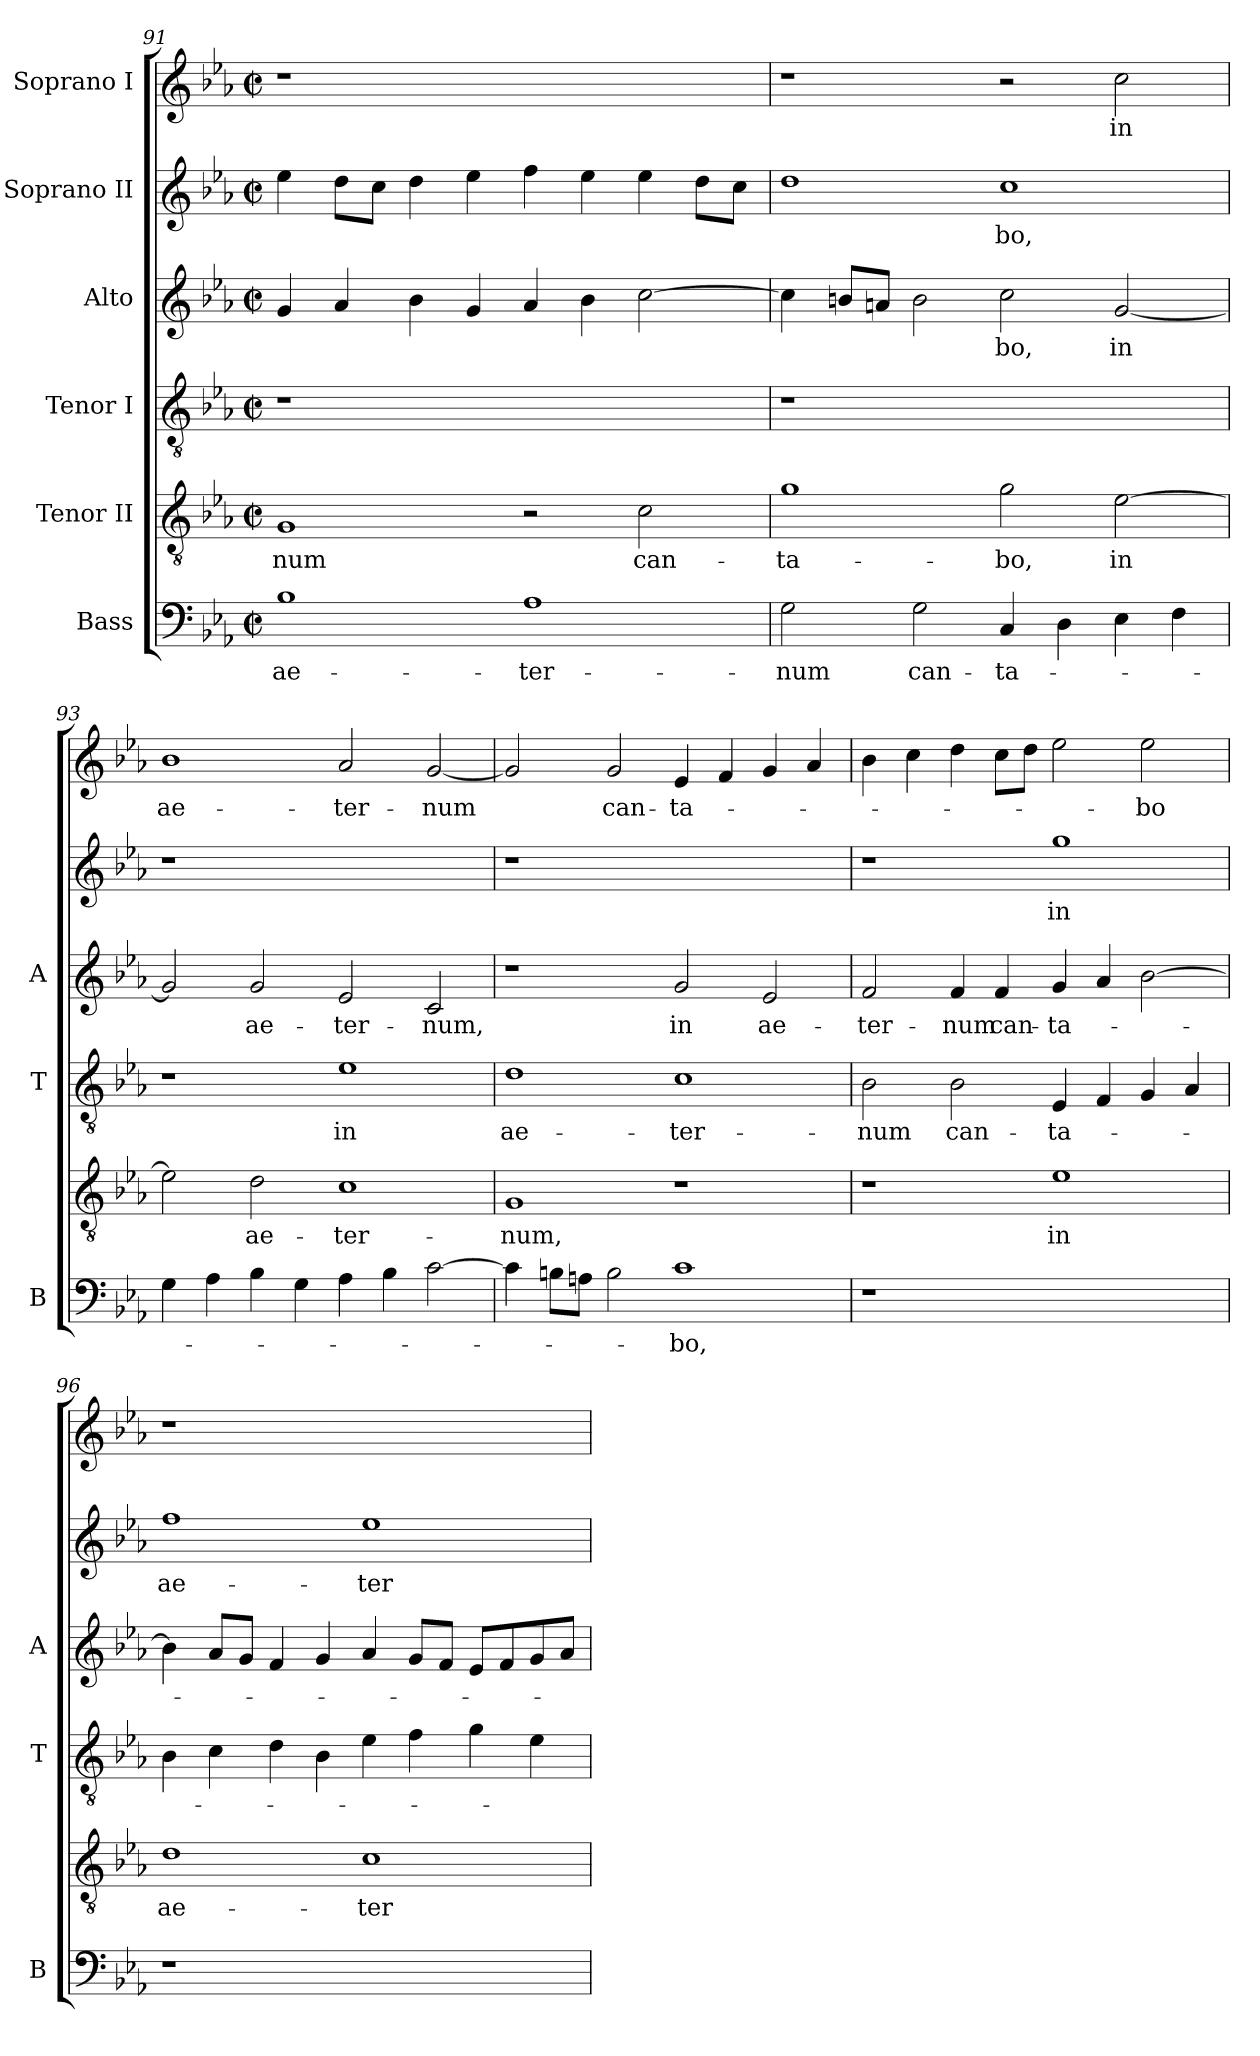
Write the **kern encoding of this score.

**kern	**text	**kern	**text	**kern	**text	**kern	**text	**kern	**text	**kern	**text
*part6	*part6	*part5	*part5	*part4	*part4	*part3	*part3	*part2	*part2	*part1	*part1
*staff6	*staff6	*staff5	*staff5	*staff4	*staff4	*staff3	*staff3	*staff2	*staff2	*staff1	*staff1
*I"Bass	*	*I"Tenor II	*	*I"Tenor I	*	*I"Alto	*	*I"Soprano II	*	*I"Soprano I	*
*I'B	*	*	*	*I'T	*	*I'A	*	*	*	*	*
*clefF4	*	*clefGv2	*	*clefGv2	*	*clefG2	*	*clefG2	*	*clefG2	*
*k[b-e-a-]	*	*k[b-e-a-]	*	*k[b-e-a-]	*	*k[b-e-a-]	*	*k[b-e-a-]	*	*k[b-e-a-]	*
*E-:	*	*E-:	*	*E-:	*	*E-:	*	*E-:	*	*E-:	*
*M2/2	*	*M2/2	*	*M2/2	*	*M2/2	*	*M2/2	*	*M2/2	*
*met(c|)	*	*met(c|)	*	*met(c|)	*	*met(c|)	*	*met(c|)	*	*met(c|)	*
=91	=91	=91	=91	=91	=91	=91	=91	=91	=91	=91	=91
!	!LO:LY:b	!	!LO:LY:b	!LO:N:vis=1	!	!	!	!	!	!LO:N:vis=1	!
1B-	ae-	1G	-num	1r	.	4g/	.	4ee-\	.	1r	.
.	.	.	.	.	.	4a-/	.	8dd\L	.	.	.
.	.	.	.	.	.	.	.	8cc\J	.	.	.
.	.	.	.	.	.	4b-\	.	4dd\	.	.	.
.	.	.	.	.	.	4g/	.	4ee-\	.	.	.
!	!LO:LY:b	!	!	!	!	!	!	!	!	!	!
1A-	-ter-	2r	.	1ryy	.	4a-/	.	4ff\	.	1ryy	.
.	.	.	.	.	.	4b-\	.	4ee-\	.	.	.
!	!	!	!LO:LY:b	!	!	!	!	!	!	!	!
.	.	2c\	can-	.	.	[>2cc\	.	4ee-\	.	.	.
.	.	.	.	.	.	.	.	8dd\L	.	.	.
.	.	.	.	.	.	.	.	8cc\J	.	.	.
=92	=92	=92	=92	=92	=92	=92	=92	=92	=92	=92	=92
!	!LO:LY:b	!	!LO:LY:b	!LO:N:vis=1	!	!	!	!	!	!	!
2G\	-num	1g	-ta-	1r	.	4cc\]	.	1dd	.	1r	.
.	.	.	.	.	.	8bn/L	.	.	.	.	.
.	.	.	.	.	.	8an/J	.	.	.	.	.
!	!LO:LY:b	!	!	!	!	!	!	!	!	!	!
2G\	can-	.	.	.	.	2b\	.	.	.	.	.
!	!LO:LY:b	!	!LO:LY:b	!	!	!	!LO:LY:b	!	!LO:LY:b	!	!
4C/	-ta-	2g\	-bo,	1ryy	.	2cc\	-bo,	1cc	-bo,	2r	.
4D\	.	.	.	.	.	.	.	.	.	.	.
!	!	!	!LO:LY:b	!	!	!	!LO:LY:b	!	!	!	!LO:LY:b
4E-\	.	[>2e-\	in	.	.	[<2g/	in	.	.	2cc\	in
4F\	.	.	.	.	.	.	.	.	.	.	.
=93	=93	=93	=93	=93	=93	=93	=93	=93	=93	=93	=93
!	!	!	!	!	!	!	!	!LO:N:vis=1	!	!	!LO:LY:b
4G\	.	2e-\]	.	1r	.	2g/]	.	1r	.	1b-	ae-
4A-\	.	.	.	.	.	.	.	.	.	.	.
!	!	!	!LO:LY:b	!	!	!	!LO:LY:b	!	!	!	!
4B-\	.	2d\	ae-	.	.	2g/	ae-	.	.	.	.
4G\	.	.	.	.	.	.	.	.	.	.	.
!	!	!	!LO:LY:b	!	!LO:LY:b	!	!LO:LY:b	!	!	!	!LO:LY:b
4A-\	.	1c	-ter-	1e-	in	2e-/	-ter-	1ryy	.	2a-/	-ter-
4B-\	.	.	.	.	.	.	.	.	.	.	.
!	!	!	!	!	!	!	!LO:LY:b	!	!	!	!LO:LY:b
[>2c\	.	.	.	.	.	2c/	-num,	.	.	[<2g/	-num
!!LO:LB:g=z
=94	=94	=94	=94	=94	=94	=94	=94	=94	=94	=94	=94
!	!	!	!LO:LY:b	!	!LO:LY:b	!	!	!LO:N:vis=1	!	!	!
4c\]	.	1G	-num,	1d	ae-	1r	.	1r	.	2g/]	.
8Bn\L	.	.	.	.	.	.	.	.	.	.	.
8An\J	.	.	.	.	.	.	.	.	.	.	.
!	!	!	!	!	!	!	!	!	!	!	!LO:LY:b
2B\	.	.	.	.	.	.	.	.	.	2g/	can-
!	!LO:LY:b	!	!	!	!LO:LY:b	!	!LO:LY:b	!	!	!	!LO:LY:b
1c	-bo,	1r	.	1c	-ter-	2g/	in	1ryy	.	4e-/	-ta-
.	.	.	.	.	.	.	.	.	.	4f/	.
!	!	!	!	!	!	!	!LO:LY:b	!	!	!	!
.	.	.	.	.	.	2e-/	ae-	.	.	4g/	.
.	.	.	.	.	.	.	.	.	.	4a-/	.
=95	=95	=95	=95	=95	=95	=95	=95	=95	=95	=95	=95
!LO:N:vis=1	!	!	!	!	!LO:LY:b	!	!LO:LY:b	!	!	!	!
1r	.	1r	.	2B-\	-num	2f/	-ter-	1r	.	4b-\	.
.	.	.	.	.	.	.	.	.	.	4cc\	.
!	!	!	!	!	!LO:LY:b	!	!LO:LY:b	!	!	!	!
.	.	.	.	2B-\	can-	4f/	-num	.	.	4dd\	.
!	!	!	!	!	!	!	!LO:LY:b	!	!	!	!
.	.	.	.	.	.	4f/	can-	.	.	8cc\L	.
.	.	.	.	.	.	.	.	.	.	8dd\J	.
!	!	!	!LO:LY:b	!	!LO:LY:b	!	!LO:LY:b	!	!LO:LY:b	!	!
1ryy	.	1e-	in	4E-/	-ta-	4g/	-ta-	1gg	in	2ee-\	.
.	.	.	.	4F/	.	4a-/	.	.	.	.	.
!	!	!	!	!	!	!	!	!	!	!	!LO:LY:b
.	.	.	.	4G/	.	[>2b-\	.	.	.	2ee-\	-bo
.	.	.	.	4A-/	.	.	.	.	.	.	.
=96	=96	=96	=96	=96	=96	=96	=96	=96	=96	=96	=96
!LO:N:vis=1	!	!	!LO:LY:b	!	!	!	!	!	!LO:LY:b	!LO:N:vis=1	!
1r	.	1d	ae-	4B-\	.	4b-\]	.	1ff	ae-	1r	.
.	.	.	.	4c\	.	8a-/L	.	.	.	.	.
.	.	.	.	.	.	8g/J	.	.	.	.	.
.	.	.	.	4d\	.	4f/	.	.	.	.	.
.	.	.	.	4B-\	.	4g/	.	.	.	.	.
!	!	!	!LO:LY:b	!	!	!	!	!	!LO:LY:b	!	!
1ryy	.	1c	-ter-	4e-\	.	4a-/	.	1ee-	-ter-	1ryy	.
.	.	.	.	4f\	.	8g/L	.	.	.	.	.
.	.	.	.	.	.	8f/J	.	.	.	.	.
.	.	.	.	4g\	.	8e-/L	.	.	.	.	.
.	.	.	.	.	.	8f/	.	.	.	.	.
.	.	.	.	4e-\	.	8g/	.	.	.	.	.
.	.	.	.	.	.	8a-/J	.	.	.	.	.
=	=	=	=	=	=	=	=	=	=	=	=
*-	*-	*-	*-	*-	*-	*-	*-	*-	*-	*-	*-
